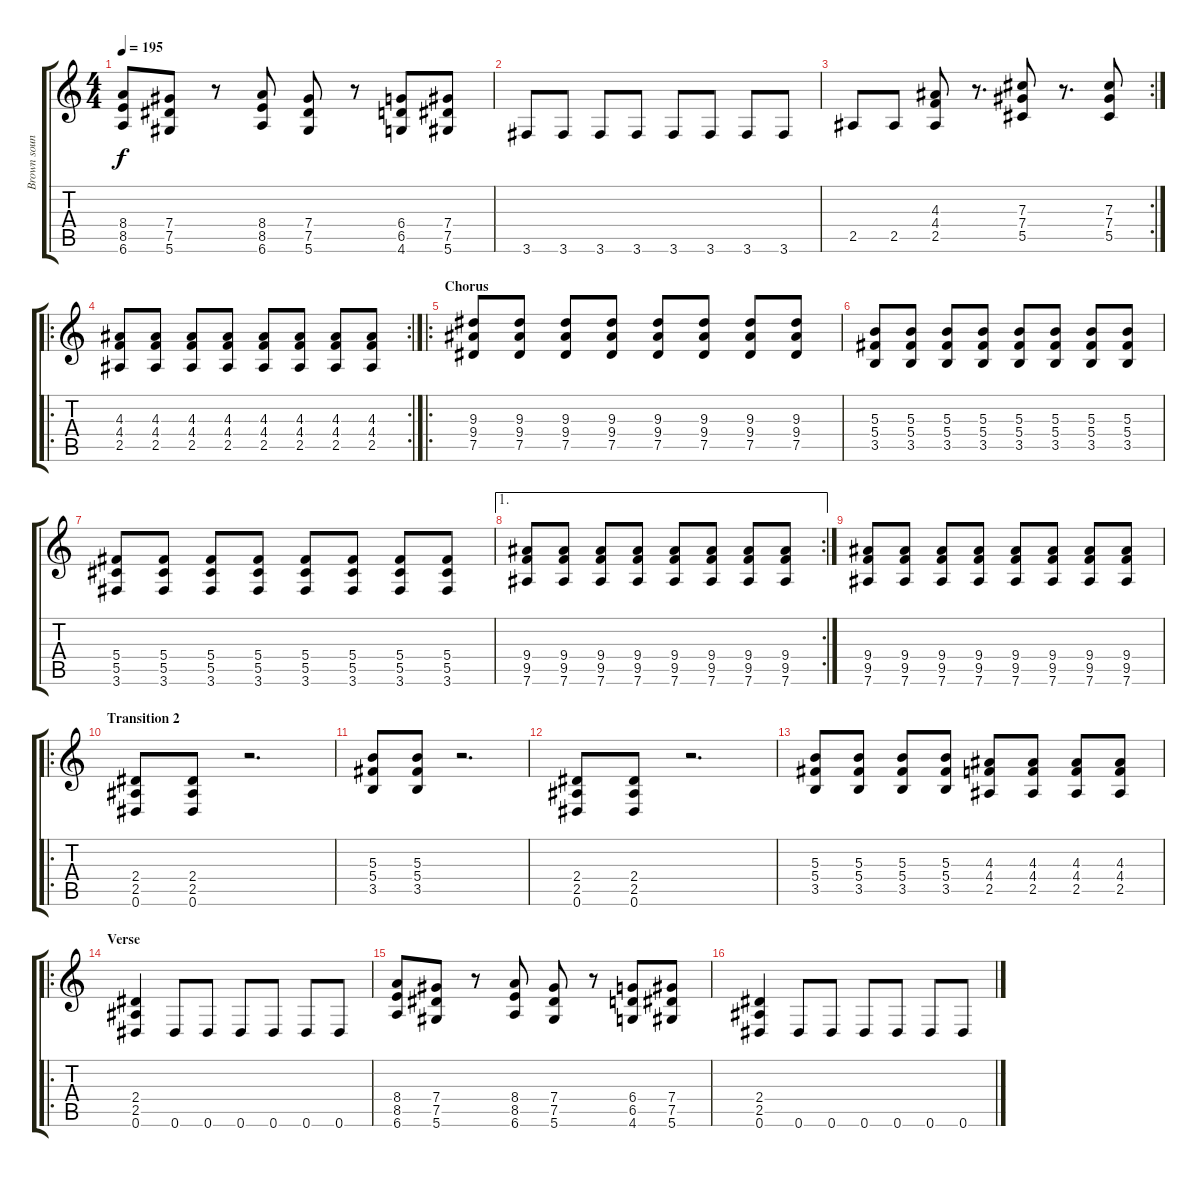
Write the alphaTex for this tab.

\track ("Brown sound" "Brown soun") {instrument distortionguitar}
\staff {score tabs}
\tuning (Eb4 Bb3 Gb3 Db3 Ab2 Eb2) {hide}
\ts (4 4)
\tempo 195
\clef g2
\ks c
(8.4 8.5 6.6).8{dy f} (7.4 7.5 5.6).8 r.8 (8.4 8.5 6.6).8 (7.4 7.5 5.6).8 r.8 (6.4 6.5 4.6).8 (7.4 7.5 5.6).8 |
3.6.8 3.6.8 3.6.8 3.6.8 3.6.8 3.6.8 3.6.8 3.6.8 |
\rc 2
2.5.8 2.5.8 (4.3 4.4 2.5).8 r.8{d} (7.3 7.4 5.5).8 r.8{d} (7.3 7.4 5.5).8 |
\ro
\rc 2
(4.3 4.4 2.5).8 (4.3 4.4 2.5).8 (4.3 4.4 2.5).8 (4.3 4.4 2.5).8 (4.3 4.4 2.5).8 (4.3 4.4 2.5).8 (4.3 4.4 2.5).8 (4.3 4.4 2.5).8 |
\ro
\section ("" "Chorus")
(9.3 9.4 7.5).8 (9.3 9.4 7.5).8 (9.3 9.4 7.5).8 (9.3 9.4 7.5).8 (9.3 9.4 7.5).8 (9.3 9.4 7.5).8 (9.3 9.4 7.5).8 (9.3 9.4 7.5).8 |
(5.3 5.4 3.5).8 (5.3 5.4 3.5).8 (5.3 5.4 3.5).8 (5.3 5.4 3.5).8 (5.3 5.4 3.5).8 (5.3 5.4 3.5).8 (5.3 5.4 3.5).8 (5.3 5.4 3.5).8 |
(5.4 5.5 3.6).8 (5.4 5.5 3.6).8 (5.4 5.5 3.6).8 (5.4 5.5 3.6).8 (5.4 5.5 3.6).8 (5.4 5.5 3.6).8 (5.4 5.5 3.6).8 (5.4 5.5 3.6).8 |
\ae 1
\rc 2
(9.4 9.5 7.6).8 (9.4 9.5 7.6).8 (9.4 9.5 7.6).8 (9.4 9.5 7.6).8 (9.4 9.5 7.6).8 (9.4 9.5 7.6).8 (9.4 9.5 7.6).8 (9.4 9.5 7.6).8 |
(9.4 9.5 7.6).8 (9.4 9.5 7.6).8 (9.4 9.5 7.6).8 (9.4 9.5 7.6).8 (9.4 9.5 7.6).8 (9.4 9.5 7.6).8 (9.4 9.5 7.6).8 (9.4 9.5 7.6).8 |
\ro
\section ("" "Transition 2")
(2.4 2.5 0.6).8 (2.4 2.5 0.6).8 r.2{d} |
(5.3 5.4 3.5).8 (5.3 5.4 3.5).8 r.2{d} |
(2.4 2.5 0.6).8 (2.4 2.5 0.6).8 r.2{d} |
(5.3 5.4 3.5).8 (5.3 5.4 3.5).8 (5.3 5.4 3.5).8 (5.3 5.4 3.5).8 (4.3 4.4 2.5).8 (4.3 4.4 2.5).8 (4.3 4.4 2.5).8 (4.3 4.4 2.5).8 |
\ro
\section ("" "Verse")
(2.4 2.5 0.6).4 0.6.8 0.6.8 0.6.8 0.6.8 0.6.8 0.6.8 |
(8.4 8.5 6.6).8 (7.4 7.5 5.6).8 r.8 (8.4 8.5 6.6).8 (7.4 7.5 5.6).8 r.8 (6.4 6.5 4.6).8 (7.4 7.5 5.6).8 |
(2.4 2.5 0.6).4 0.6.8 0.6.8 0.6.8 0.6.8 0.6.8 0.6.8
